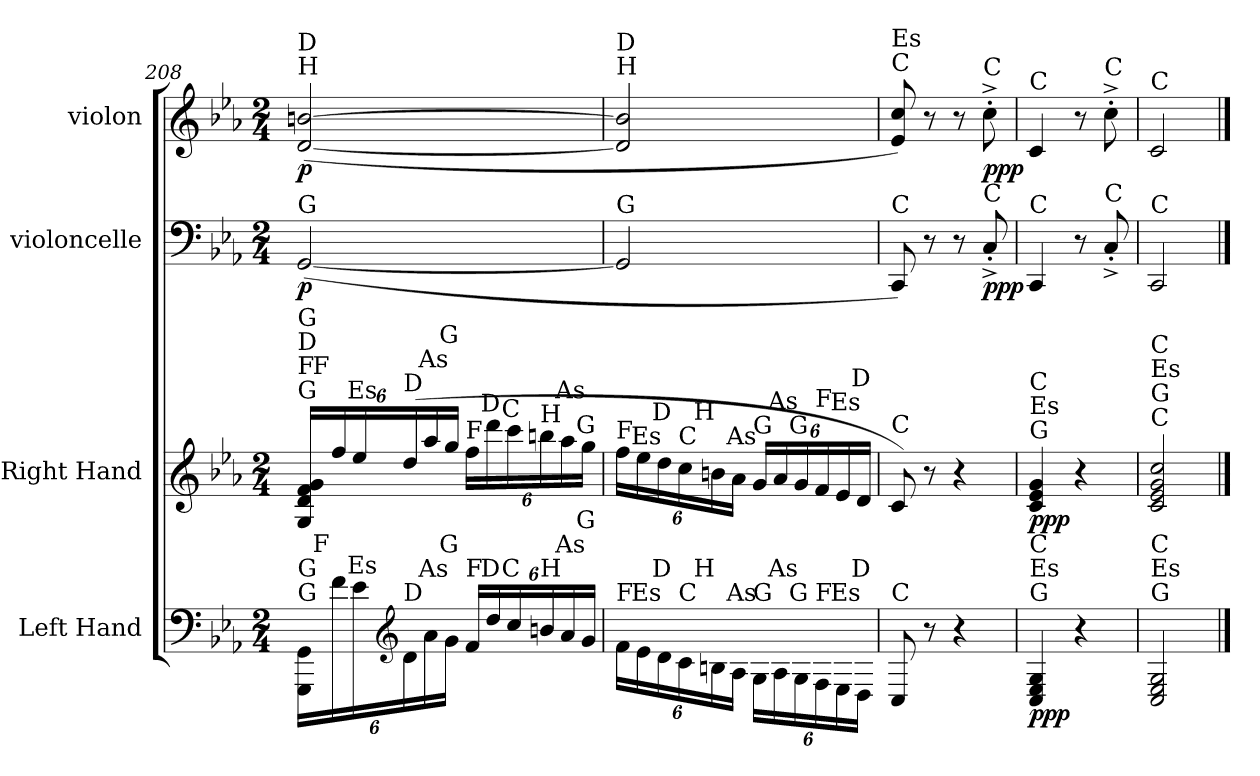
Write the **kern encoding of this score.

**kern	**dynam	**kern	**dynam	**kern	**dynam	**kern	**dynam
*part4	*part4	*part3	*part3	*part2	*part2	*part1	*part1
*staff4	*staff4	*staff3	*staff3	*staff2	*staff2	*staff1	*staff1
*I"Left Hand	*	*I"Right Hand	*	*I"violoncelle	*	*I"violon	*
*	*	*	*	*I'Vc	*	*I'Vln	*
!!LO:LB:g=z
*clefF4	*	*clefG2	*	*clefF4	*	*clefG2	*
*k[b-e-a-]	*	*k[b-e-a-]	*	*k[b-e-a-]	*	*k[b-e-a-]	*
*M2/4	*	*M2/4	*	*M2/4	*	*M2/4	*
*Xbrackettup	*	*Xbrackettup	*	*	*	*	*
=208	=208	=208	=208	=208	=208	=208	=208
!	!	!	!	!	!	!LO:TX:a:t=H	!
!	!	!	!	!	!	!LO:TX:a:t=D	!
!	!	!	!	!LO:TX:a:t=G	!	!	!
!	!	!LO:TX:a:t=G	!	!	!	!	!
!	!	!LO:TX:a:t=F	!	!	!	!	!
!	!	!LO:TX:a:t=D	!	!	!	!	!
!	!	!LO:TX:a:t=G	!	!	!	!	!
!LO:TX:a:t=G	!	!	!	!	!	!	!
!LO:TX:a:t=G	!	!	!	!	!	!	!
!	!	!	!	!	!LO:DY:b	!	!LO:DY:b
24GGG\ 24GG\LL	.	24G/ 24d/ 24f/ 24g/LL	.	(>[2GG/	p	(>[2d/ [2bn/	p
!	!	!LO:TX:a:t=F	!	!	!	!	!
!LO:TX:a:t=F	!	!	!	!	!	!	!
24f\	.	24ff/	.	.	.	.	.
!	!	!LO:TX:a:t=Es	!	!	!	!	!
!LO:TX:a:t=Es	!	!	!	!	!	!	!
24e-\	.	24ee-/	.	.	.	.	.
*clefG2	*	*	*	*	*	*	*
!	!	!LO:TX:a:t=D	!	!	!	!	!
!LO:TX:a:t=D	!	!	!	!	!	!	!
24d\	.	(>24dd/	.	.	.	.	.
!	!	!LO:TX:a:t=As	!	!	!	!	!
!LO:TX:a:t=As	!	!	!	!	!	!	!
24a-\	.	24aa-/	.	.	.	.	.
!	!	!LO:TX:a:t=G	!	!	!	!	!
!LO:TX:a:t=G	!	!	!	!	!	!	!
24g\JJ	.	24gg/JJ	.	.	.	.	.
!	!	!LO:TX:a:t=F	!	!	!	!	!
!LO:TX:a:t=F	!	!	!	!	!	!	!
24f/LL	.	24ff\LL	.	.	.	.	.
!	!	!LO:TX:a:t=D	!	!	!	!	!
!LO:TX:a:t=D	!	!	!	!	!	!	!
24dd/	.	24ddd\	.	.	.	.	.
!	!	!LO:TX:a:t=C	!	!	!	!	!
!LO:TX:a:t=C	!	!	!	!	!	!	!
24cc/	.	24ccc\	.	.	.	.	.
!	!	!LO:TX:a:t=H	!	!	!	!	!
!LO:TX:a:t=H	!	!	!	!	!	!	!
24bn/	.	24bbn\	.	.	.	.	.
!	!	!LO:TX:a:t=As	!	!	!	!	!
!LO:TX:a:t=As	!	!	!	!	!	!	!
24a-/	.	24aa-\	.	.	.	.	.
!	!	!LO:TX:a:t=G	!	!	!	!	!
!LO:TX:a:t=G	!	!	!	!	!	!	!
24g/JJ	.	24gg\JJ	.	.	.	.	.
=209	=209	=209	=209	=209	=209	=209	=209
!	!	!	!	!	!	!LO:TX:a:t=H	!
!	!	!	!	!	!	!LO:TX:a:t=D	!
!	!	!	!	!LO:TX:a:t=G	!	!	!
!	!	!LO:TX:a:t=F	!	!	!	!	!
!LO:TX:a:t=F	!	!	!	!	!	!	!
24f\LL	.	24ff\LL	.	2GG/]	.	2d/] 2b/]	.
!	!	!LO:TX:a:t=Es	!	!	!	!	!
!LO:TX:a:t=Es	!	!	!	!	!	!	!
24e-\	.	24ee-\	.	.	.	.	.
!	!	!LO:TX:a:t=D	!	!	!	!	!
!LO:TX:a:t=D	!	!	!	!	!	!	!
24d\	.	24dd\	.	.	.	.	.
!	!	!LO:TX:a:t=C	!	!	!	!	!
!LO:TX:a:t=C	!	!	!	!	!	!	!
24c\	.	24cc\	.	.	.	.	.
!	!	!LO:TX:a:t=H	!	!	!	!	!
!LO:TX:a:t=H	!	!	!	!	!	!	!
24Bn\	.	24bn\	.	.	.	.	.
!	!	!LO:TX:a:t=As	!	!	!	!	!
!LO:TX:a:t=As	!	!	!	!	!	!	!
24A-\JJ	.	24a-\JJ	.	.	.	.	.
!	!	!LO:TX:a:t=G	!	!	!	!	!
!LO:TX:a:t=G	!	!	!	!	!	!	!
24G\LL	.	24g/LL	.	.	.	.	.
!	!	!LO:TX:a:t=As	!	!	!	!	!
!LO:TX:a:t=As	!	!	!	!	!	!	!
24A-\	.	24a-/	.	.	.	.	.
!	!	!LO:TX:a:t=G	!	!	!	!	!
!LO:TX:a:t=G	!	!	!	!	!	!	!
24G\	.	24g/	.	.	.	.	.
!	!	!LO:TX:a:t=F	!	!	!	!	!
!LO:TX:a:t=F	!	!	!	!	!	!	!
24F\	.	24f/	.	.	.	.	.
!	!	!LO:TX:a:t=Es	!	!	!	!	!
!LO:TX:a:t=Es	!	!	!	!	!	!	!
24E-\	.	24e-/	.	.	.	.	.
!	!	!LO:TX:a:t=D	!	!	!	!	!
!LO:TX:a:t=D	!	!	!	!	!	!	!
24D\JJ	.	24d/JJ	.	.	.	.	.
=210	=210	=210	=210	=210	=210	=210	=210
!	!	!	!	!	!	!LO:TX:a:t=C	!
!	!	!	!	!	!	!LO:TX:a:t=Es	!
!	!	!	!	!LO:TX:a:t=C	!	!	!
!	!	!LO:TX:a:t=C	!	!	!	!	!
!LO:TX:a:t=C	!	!	!	!	!	!	!
8C/	.	8c/)	.	8CC/)	.	8e-/ 8cc/)	.
8r	.	8r	.	8r	.	8r	.
4r	.	4r	.	8r	.	8r	.
!	!	!	!	!	!	!LO:TX:a:t=C	!
!	!	!	!	!LO:TX:a:t=C	!	!	!
!	!	!	!	!	!LO:DY:b	!	!LO:DY:b
.	.	.	.	8C'^/	ppp	8cc'^\	ppp
=211	=211	=211	=211	=211	=211	=211	=211
!	!	!	!	!	!	!LO:TX:a:t=C	!
!	!	!	!	!LO:TX:a:t=C	!	!	!
!	!	!LO:TX:a:t=G	!	!	!	!	!
!	!	!LO:TX:a:t=Es	!	!	!	!	!
!	!	!LO:TX:a:t=C	!	!	!	!	!
!LO:TX:a:t=G	!	!	!	!	!	!	!
!LO:TX:a:t=Es	!	!	!	!	!	!	!
!LO:TX:a:t=C	!	!	!	!	!	!	!
!	!LO:DY:b	!	!LO:DY:b	!	!	!	!
4C/ 4E-/ 4G/	ppp	4c/ 4e-/ 4g/	ppp	4CC/	.	4c/	.
4r	.	4r	.	8r	.	8r	.
!	!	!	!	!	!	!LO:TX:a:t=C	!
!	!	!	!	!LO:TX:a:t=C	!	!	!
.	.	.	.	8C'^/	.	8cc'^\	.
=212	=212	=212	=212	=212	=212	=212	=212
!	!	!	!	!	!	!LO:TX:a:t=C	!
!	!	!	!	!LO:TX:a:t=C	!	!	!
!	!	!LO:TX:a:t=C	!	!	!	!	!
!	!	!LO:TX:a:t=G	!	!	!	!	!
!	!	!LO:TX:a:t=Es	!	!	!	!	!
!	!	!LO:TX:a:t=C	!	!	!	!	!
!LO:TX:a:t=G	!	!	!	!	!	!	!
!LO:TX:a:t=Es	!	!	!	!	!	!	!
!LO:TX:a:t=C	!	!	!	!	!	!	!
2C/ 2E-/ 2G/	.	2c/ 2e-/ 2g/ 2cc/	.	2CC/	.	2c/	.
==	==	==	==	==	==	==	==
*-	*-	*-	*-	*-	*-	*-	*-
